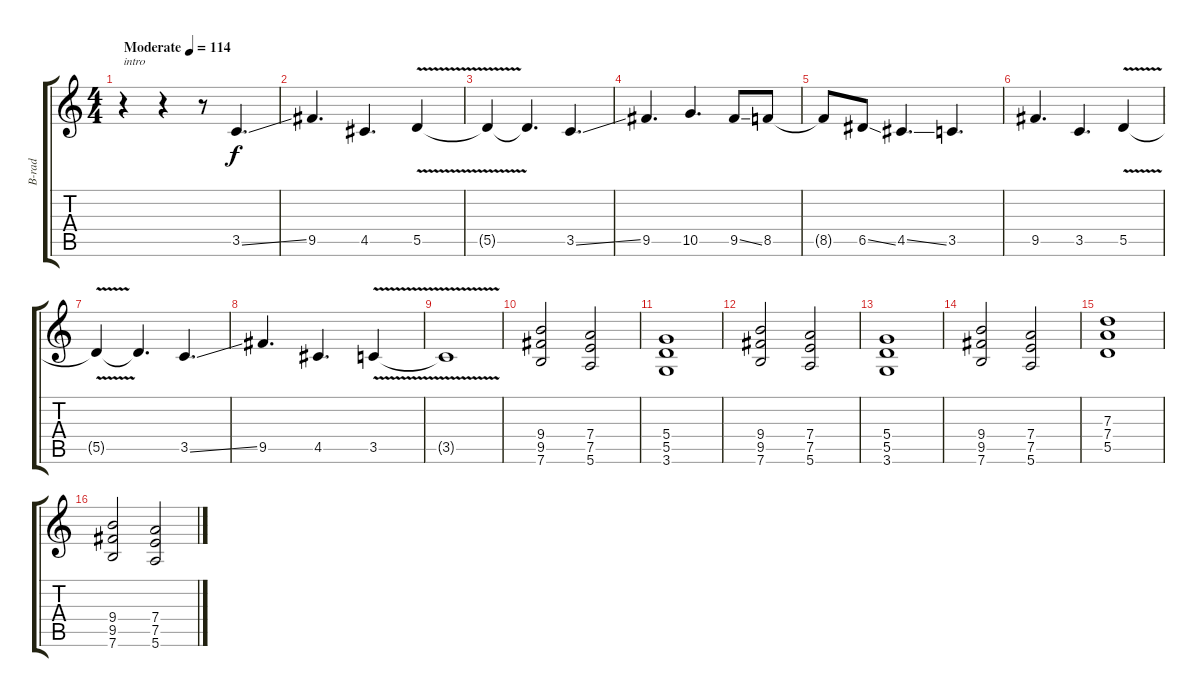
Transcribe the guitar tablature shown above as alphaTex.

\track ("B-rad" "B-rad") {instrument overdrivenguitar}
\staff {score tabs}
\tuning (E4 B3 G3 D3 A2 E2) {hide}
\ts (4 4)
\tempo (114 "Moderate")
\clef g2
\ks c
r.4{txt "intro" dy f instrument overdrivenguitar} r.4 r.8 3.5{ss}.4{d} |
9.5.4{d} 4.5.4{d} 5.5{v}.4 |
5.5{t}.4 5.5{t}.4{d} 3.5{ss}.4{d} |
9.5.4{d} 10.5.4{d} 9.5{ss}.8 8.5.8 |
8.5{t}.8 6.5{ss}.8 4.5{ss}.4{d} 3.5.4{d} |
9.5.4{d} 3.5.4{d} 5.5{v}.4 |
5.5{t}.4 5.5{t}.4{d} 3.5{ss}.4{d} |
9.5.4{d} 4.5.4{d} 3.5{v}.4 |
3.5{t}.1 |
(9.4 9.5 7.6).2 (7.4 7.5 5.6).2 |
(5.4 5.5 3.6).1 |
(9.4 9.5 7.6).2 (7.4 7.5 5.6).2 |
(5.4 5.5 3.6).1 |
(9.4 9.5 7.6).2 (7.4 7.5 5.6).2 |
(7.3 7.4 5.5).1 |
(9.4 9.5 7.6).2 (7.4 7.5 5.6).2
